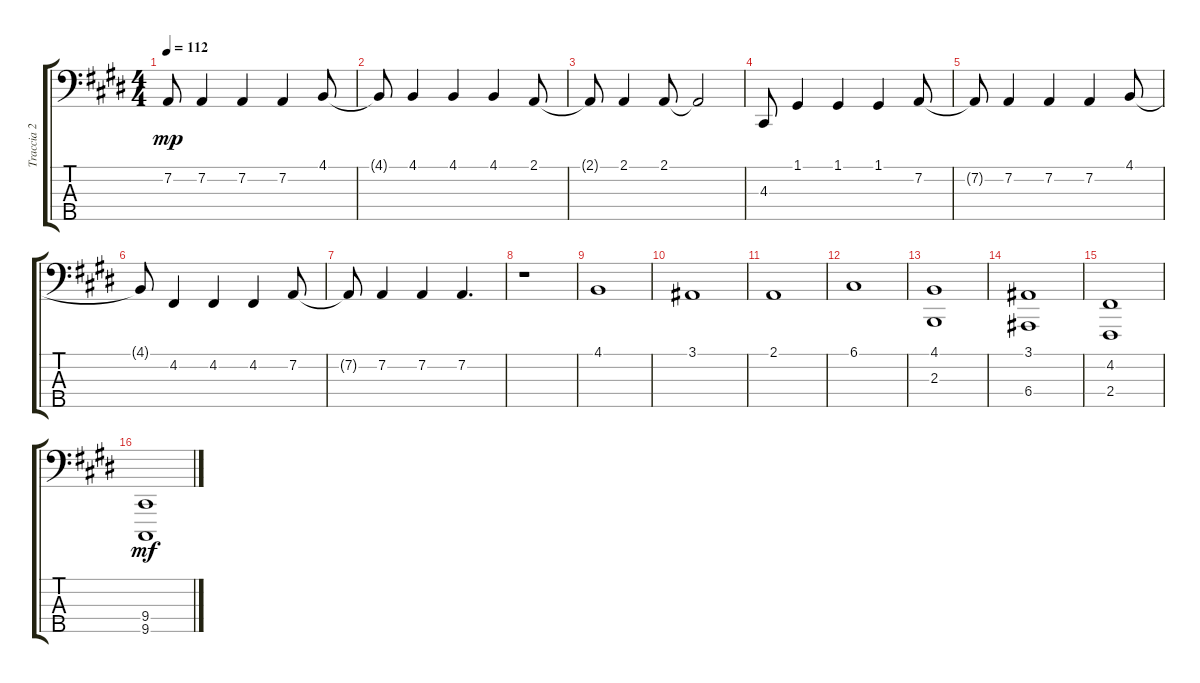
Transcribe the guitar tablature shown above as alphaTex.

\track ("Traccia 2" "Traccia 2") {instrument acousticgrandpiano}
\staff {score tabs}
\tuning (G2 D2 A1 E1 E0) {hide}
\ts (4 4)
\tempo 112
\clef f4
\ks e
7.2{t}.8{dy mp} 7.2.4 7.2.4 7.2.4 4.1.8 |
4.1{t}.8 4.1.4 4.1.4 4.1.4 2.1.8 |
2.1{t}.8 2.1.4 2.1.8 2.1{t}.2 |
4.3.8 1.1.4 1.1.4 1.1.4 7.2.8 |
7.2{t}.8 7.2.4 7.2.4 7.2.4 4.1.8 |
4.1{t}.8 4.2.4 4.2.4 4.2.4 7.2.8 |
7.2{t}.8 7.2.4 7.2.4 7.2.4{d} |
r.1 |
4.1.1 |
3.1.1 |
2.1.1 |
6.1.1 |
(4.1 2.3).1 |
(3.1 6.4).1 |
(4.2 2.4).1 |
(9.4 9.5).1{dy mf}
